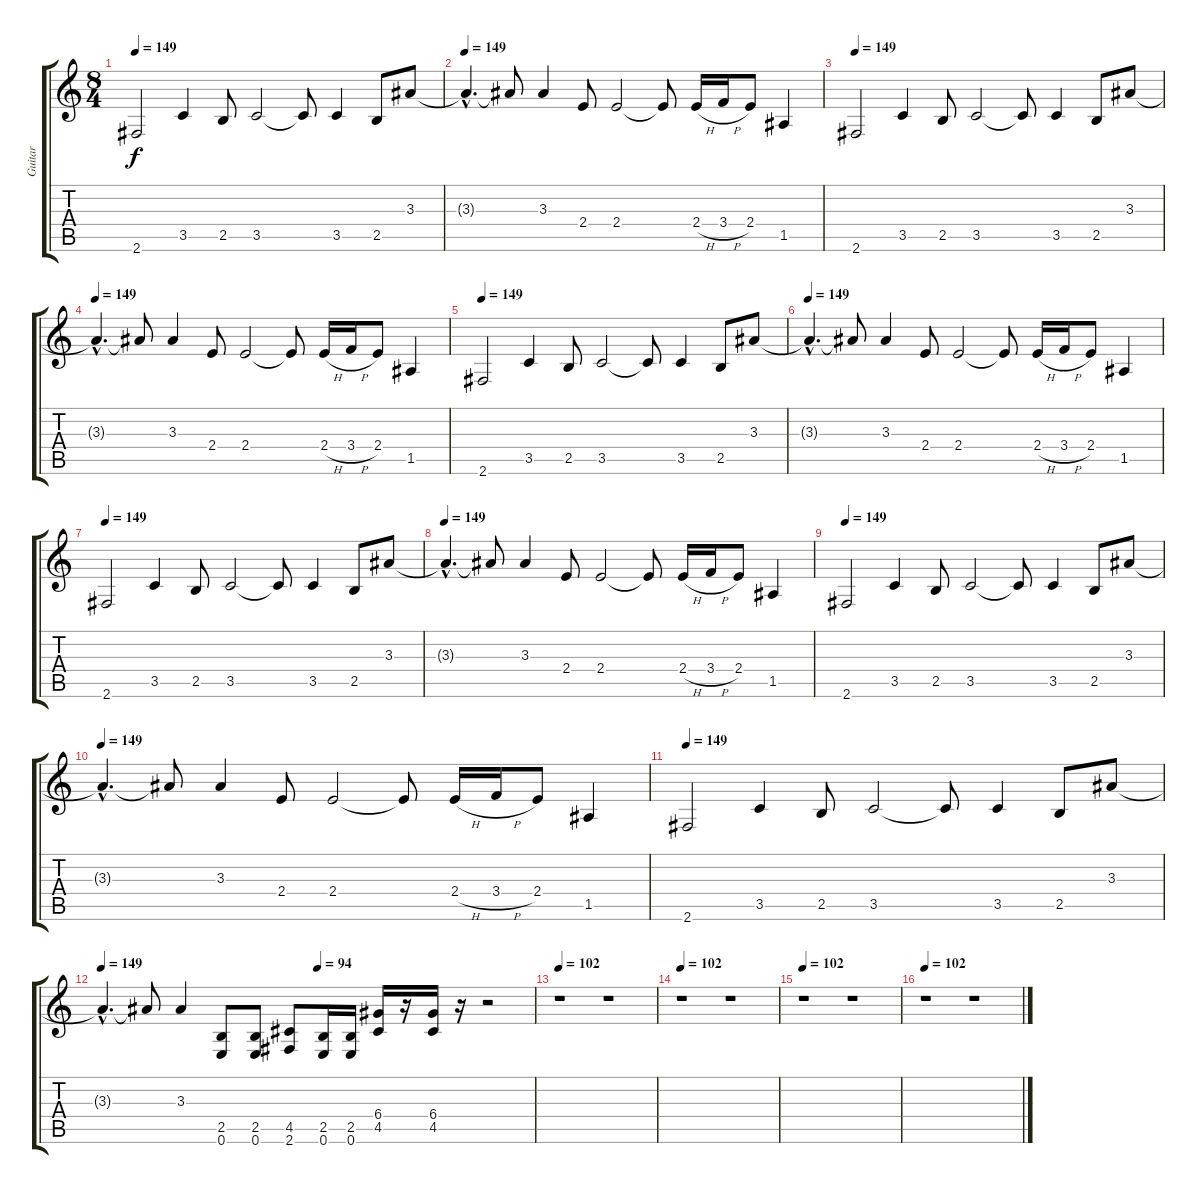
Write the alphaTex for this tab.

\track ("Guitar" "Guitar") {instrument distortionguitar}
\staff {score tabs}
\tuning (E4 B3 G3 D3 A2 E2) {hide}
\ts (8 4)
\tempo 149
\clef g2
\ks c
2.6.2{dy f} 3.5.4 2.5.8 3.5.2 3.5{t}.8 3.5.4 2.5.8 3.3.8 |
\tempo 149
3.3{hac t}.4{d} 3.3{t}.8 3.3.4 2.4.8 2.4.2 2.4{t}.8 2.4{h}.16 3.4{h}.16 2.4.8 1.5.4 |
\tempo 149
2.6.2 3.5.4 2.5.8 3.5.2 3.5{t}.8 3.5.4 2.5.8 3.3.8 |
\tempo 149
3.3{hac t}.4{d} 3.3{t}.8 3.3.4 2.4.8 2.4.2 2.4{t}.8 2.4{h}.16 3.4{h}.16 2.4.8 1.5.4 |
\tempo 149
2.6.2 3.5.4 2.5.8 3.5.2 3.5{t}.8 3.5.4 2.5.8 3.3.8 |
\tempo 149
3.3{hac t}.4{d} 3.3{t}.8 3.3.4 2.4.8 2.4.2 2.4{t}.8 2.4{h}.16 3.4{h}.16 2.4.8 1.5.4 |
\tempo 149
2.6.2 3.5.4 2.5.8 3.5.2 3.5{t}.8 3.5.4 2.5.8 3.3.8 |
\tempo 149
3.3{hac t}.4{d} 3.3{t}.8 3.3.4 2.4.8 2.4.2 2.4{t}.8 2.4{h}.16 3.4{h}.16 2.4.8 1.5.4 |
\tempo 149
2.6.2 3.5.4 2.5.8 3.5.2 3.5{t}.8 3.5.4 2.5.8 3.3.8 |
\tempo 149
3.3{hac t}.4{d} 3.3{t}.8 3.3.4 2.4.8 2.4.2 2.4{t}.8 2.4{h}.16 3.4{h}.16 2.4.8 1.5.4 |
\tempo 149
2.6.2 3.5.4 2.5.8 3.5.2 3.5{t}.8 3.5.4 2.5.8 3.3.8 |
\tempo 149
\tempo (94 0.5)
3.3{hac t}.4{d} 3.3{t}.8 3.3.4 (2.5 0.6).8 (2.5 0.6).8 (4.5 2.6).8 (2.5 0.6).16 (2.5 0.6).16 (6.4 4.5).16 r.16 (6.4 4.5).16 r.16 r.2 |
\tempo 102
r.1 r.1 |
\tempo 102
r.1 r.1 |
\tempo 102
r.1 r.1 |
\tempo 102
r.1 r.1
